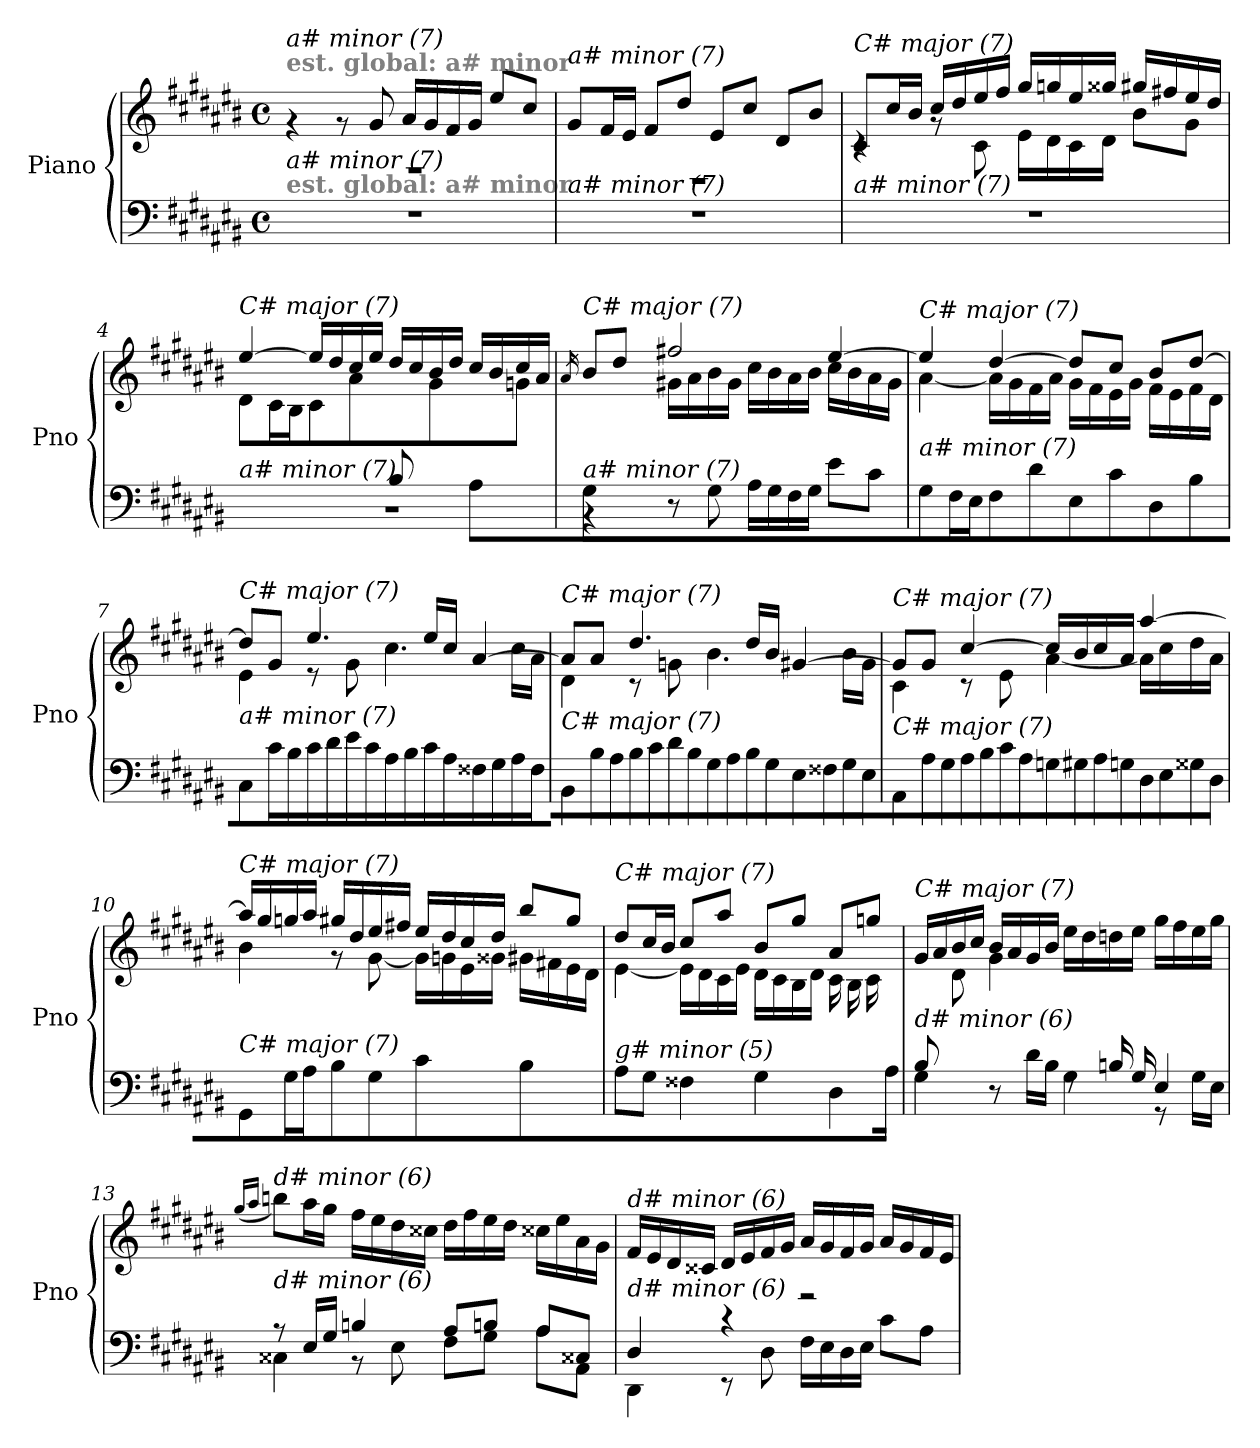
**kern	**kern
*part1	*part1
*staff2	*staff1
*I"Piano	*
*I'Pno	*
*clefF4	*clefG2
*k[f#c#g#d#a#e#b#]	*k[f#c#g#d#a#e#b#]
*M4/4	*M4/4
*met(c)	*met(c)
=1	=1
*	*^
!	!LO:TX:a:B:color=#808080:t=est. global&colon; a# minor	!
!	!LO:TX:i:t=a# minor (7)	!
!LO:TX:a:B:color=#808080:t=est. global&colon; a# minor	!	!
!LO:TX:i:t=a# minor (7)	!	!
1r	1rF	4rg
.	.	8rg
.	.	8g#/
.	.	16a#/LL
.	.	16g#/
.	.	16f#/
.	.	16g#/JJ
.	.	8ee#/L
.	.	8cc#/J
=2	=2	=2
!	!LO:TX:i:t=a# minor (7)	!
!LO:TX:i:t=a# minor (7)	!	!
1r	1rD	8g#/L
.	.	16f#/L
.	.	16e#/JJ
.	.	8f#/L
.	.	8dd#/J
.	.	8e#/L
.	.	8cc#/J
.	.	8d#/L
.	.	8b#/J
=3	=3	=3
!	!LO:TX:i:t=C# major (7)	!
!LO:TX:i:t=a# minor (7)	!	!
1r	8c#/L	4rc
.	16cc#/L	.
.	16b#/JJ	.
.	16cc#/LL	8rg
.	16dd#/	.
.	16ee#/	8c#\
.	16ff#/JJ	.
.	16gg#/LL	16e#\LL
.	16ggni/	16d#\
.	16ee#/	16c#\
.	16gg##i/JJ	16d#\JJ
.	16gg#/LL	8b#\L
.	16ff#X/	.
.	16ee#/	8g#\J
.	16dd#/JJ	.
!!LO:LB:g=z	!!
=4	=4	=4
*^	*	*
!	!	!LO:TX:i:t=C# major (7)	!
!LO:TX:i:t=a# minor (7)	!	!	!
2ryy	1r	[4ee#/	8d#\L
.	.	.	16c#\L
.	.	.	16B#\JJ
.	.	16ee#/LL]	8c#\L
.	.	16dd#/	.
.	.	16cc#/	8a#\J
.	.	16ee#/JJ	.
8B#/L	.	16dd#/LL	8ryy
.	.	16cc#/	.
8ryy	.	16b#/	8g#\J
.	.	16dd#/JJ	.
8A#/L	.	16cc#/LL	8ryy
.	.	16b#/	.
8ryy	.	16cc#/	8gni\J
.	.	16a#/JJ	.
=5	=5	=5	=5
.	.	16qa#/	.
!	!	!LO:TX:i:t=C# major (7)	!
!LO:TX:i:t=a# minor (7)	!	!	!
8G#/L	4rBB	8b#/L	8ryy
2..ryy	.	8dd#/J	16g#\L
.	.	.	16gni\JJ
.	8r	2ff#X/	16g#\LL
.	.	.	16a#\
.	8G#\	.	16b#\
.	.	.	16g#\JJ
.	16A#\LL	.	16cc#\LL
.	16G#\	.	16b#\
.	16F#\	.	16a#\
.	16G#\JJ	.	16b#\JJ
.	8e#\L	[4ee#/	16cc#\LL
.	.	.	16b#\
.	8c#\J	.	16a#\
.	.	.	16g#\JJ
*v	*v	*	*
=6	=6	=6
!	!LO:TX:i:t=C# major (7)	!
!LO:TX:i:t=a# minor (7)	!	!
8G#\L	4ee#/]	[4a#\
16F#\L	.	.
16E#\JJ	.	.
8F#\L	[4dd#/	16a#\LL]
.	.	16g#\
8d#\J	.	16f#\
.	.	16a#\JJ
8E#\L	8dd#/L]	16g#\LL
.	.	16f#\
8c#\J	8cc#/J	16e#\
.	.	16g#\JJ
8D#\L	8b#/L	16f#\LL
.	.	16e#\
8B#\J	[8dd#/J	16f#\
.	.	16d#\JJ
!!LO:LB:g=z	!!
=7	=7	=7
!	!LO:TX:i:t=C# major (7)	!
!LO:TX:i:t=a# minor (7)	!	!
8C#\L	8dd#/L]	4e#\
16c#\L	8g#/J	.
16B#\JJ	.	.
16c#\LL	4.ee#/	8r
16d#\	.	.
16e#\	.	8g#\
16c#\JJ	.	.
16A#\LL	.	4.cc#\
16B#\	.	.
16c#\	16ee#/LL	.
16A#\JJ	16cc#/JJ	.
16F##X\LL	[4a#/	.
16G#\	.	.
16A#\	.	16cc#\LL
16F##\JJ	.	16a#\JJ
=8	=8	=8
!	!LO:TX:i:t=C# major (7)	!
!LO:TX:i:t=C# major (7)	!	!
8BB#\L	8a#/L]	4d#\
16B#\L	8a#/J	.
16A#\JJ	.	.
16B#\LL	4.dd#/	8r
16c#\	.	.
16d#\	.	8gni\
16B#\JJ	.	.
16G#\LL	.	4.b#\
16A#\	.	.
16B#\	16dd#/LL	.
16G#\JJ	16b#/JJ	.
16E#\LL	[4g#/	.
16F##Xj\	.	.
16G#\	.	16b#\LL
16E#\JJ	.	16g#\JJ
=9	=9	=9
!	!LO:TX:i:t=C# major (7)	!
!LO:TX:i:t=C# major (7)	!	!
8AA#\L	8g#/L]	4c#\
16A#\L	8g#/J	.
16G#\JJ	.	.
16A#\LL	[4cc#/	8r
16B#\	.	.
16c#\	.	8e#\
16A#\JJ	.	.
16Gni\LL	16cc#/LL]	[4a#\
16G#\	16b#/	.
16A#\	16cc#/	.
16Gni\JJ	16a#/JJ	.
16D#\LL	[4aa#/	16a#\LL]
16E#\	.	16cc#\
16G##Xi\	.	16dd#\
16D#\JJ	.	16a#\JJ
!!LO:LB:g=z	!!
=10	=10	=10
!	!LO:TX:i:t=C# major (7)	!
!LO:TX:i:t=C# major (7)	!	!
8GG#\L	16aa#/LL]	4b#\
.	16gg#/	.
16G#\L	16ggni/	.
16A#\JJ	16aa#/JJ	.
8B#\L	16gg#/LL	8r
.	16dd#/	.
8G#\J	16ee#/	[8g#\
.	16ff#X/JJ	.
4c#\	16ee#/LL	16g#\LL]
.	16dd#/	16gni\
.	16cc#/	16e#\
.	16dd#/JJ	16g##i\JJ
4B#\	8bb#/L	16g#\LL
.	.	16f#X\
.	8gg#/J	16e#\
.	.	16d#\JJ
=11	=11	=11
*^	*	*
!	!	!LO:TX:i:t=C# major (7)	!
!LO:TX:i:t=g# minor (5)	!	!	!
2...ryy	8A#\L	8dd#/L	[4e#\
.	8G#\J	16cc#/L	.
.	.	16b#/JJ	.
.	4F##X\	8cc#/L	16e#\LL]
.	.	.	16d#\
.	.	8aa#/J	16c#\
.	.	.	16e#\JJ
.	4G#\	8b#/L	16d#\LL
.	.	.	16c#\
.	.	8gg#/J	16B#\
.	.	.	16d#\JJ
.	4D#\	8a#/L	16c#\LL
.	.	.	16B#\
.	.	8ggni/J	16c#\
16A#/JJ	.	.	16ryy
=12	=12	=12	=12
!	!	!LO:TX:i:t=C# major (7)	!
!LO:TX:i:t=d# minor (6)	!	!	!
8B#/L	4G#\	16g#/LL	8ryy
.	.	16a#/	.
4.ryy	.	16b#/	8d#\J
.	.	16cc#/JJ	.
.	8r	16b#/LL	4g#\
.	.	16a#/	.
.	16d#\LL	16g#/	.
.	16B#\JJ	16b#/JJ	.
8rF	4G#\	16ee#\LL	2ryy
.	.	16dd#\	.
16Bn/LL	.	16ddni\	.
16G#/JJ	.	16ee#\JJ	.
4E#/	8r	16gg#\LL	.
.	.	16ff#\	.
.	16G#\LL	16ee#\	.
.	16E#\JJ	16gg#\JJ	.
*	*	*v	*v
!!LO:LB:g=z
=13	=13	=13
.	.	(16qgg#/LL
.	.	16qaa#/JJ
!	!	!LO:TX:i:t=d# minor (6)
!LO:TX:i:t=d# minor (6)	!	!
8r	4C##X\	8bbn\L)
16E#/LL	.	16aa#\L
16G#/JJ	.	16gg#\JJ
4Bn/	8r	16ff#\LL
.	.	16ee#\
.	8E#\	16dd#\
.	.	16cc##X\JJ
8A#/L	8F#\L	16dd#\LL
.	.	16ff#\
8Bn/J	8G#\J	16ee#\
.	.	16dd#\JJ
8A#/L	8A#\L	16cc##X\LL
.	.	16ee#\
8C##X/J	8AA#\J	16a#\
.	.	16g#\JJ
=14	=14	=14
!	!	!LO:TX:i:t=d# minor (6)
!LO:TX:i:t=d# minor (6)	!	!
4D#/	4DD#\	16f#/LL
.	.	16e#/
.	.	16d#/
.	.	16c##X/JJ
4r	8r	16d#/LL
.	.	16e#/
.	8D#\	16f#/
.	.	16g#/JJ
2r	16F#\LL	16a#/LL
.	16E#\	16g#/
.	16D#\	16f#/
.	16E#\JJ	16g#/JJ
.	8c#\L	16a#/LL
.	.	16g#/
.	8A#\J	16f#/
.	.	16e#/JJ
*v	*v	*
=	=
*-	*-
